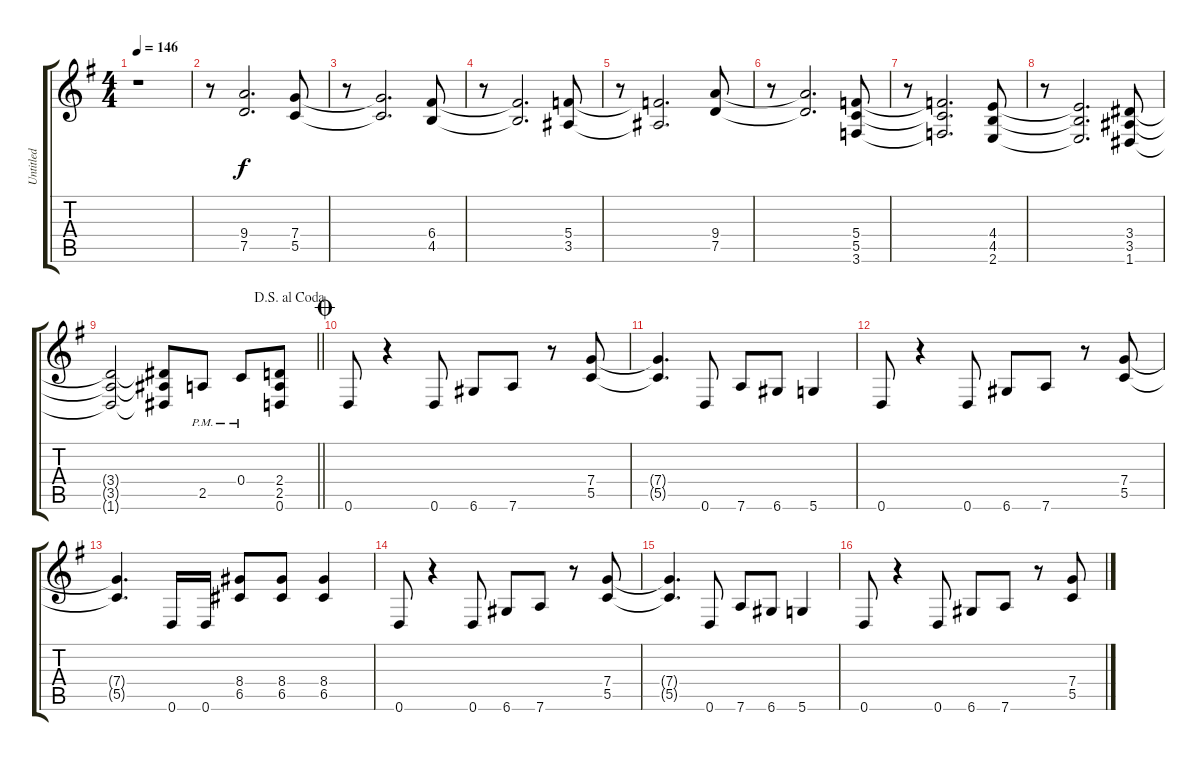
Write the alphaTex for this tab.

\track ("Untitled" "Untitled") {instrument distortionguitar}
\staff {score tabs}
\tuning (D4 A3 F3 C3 G2 D2) {hide}
\ts (4 4)
\tempo 146
\clef g2
\ks g
r.1{dy f} |
r.8 (9.4 7.5).2{d} (7.4 5.5).8 |
r.8 (7.4{t} 5.5{t}).2{d} (6.4 4.5).8 |
r.8 (6.4{t} 4.5{t}).2{d} (5.4 3.5).8 |
r.8 (5.4{t} 3.5{t}).2{d} (9.4 7.5).8 |
r.8 (9.4{t} 7.5{t}).2{d} (5.4 5.5 3.6).8 |
r.8 (5.4{t} 5.5{t} 3.6{t}).2{d} (4.4 4.5 2.6).8 |
r.8 (4.4{t} 4.5{t} 2.6{t}).2{d} (3.4 3.5 1.6).8 |
\jump dalsegnoalcoda
\barLineRight lightlight
(3.4{t} 3.5{t} 1.6{t}).2 (3.4{t} 3.5{t} 1.6{t}).8 2.5{pm}.8 0.4{pm}.8 (2.4 2.5 0.6).8 |
\jump coda
0.6.8 r.4 0.6.8 6.6.8 7.6.8 r.8 (7.4 5.5).8 |
(7.4{t} 5.5{t}).4{d} 0.6.8 7.6.8 6.6.8 5.6.4 |
0.6.8 r.4 0.6.8 6.6.8 7.6.8 r.8 (7.4 5.5).8 |
(7.4{t} 5.5{t}).4{d} 0.6.16 0.6.16 (8.4 6.5).8 (8.4 6.5).8 (8.4 6.5).4 |
0.6.8 r.4 0.6.8 6.6.8 7.6.8 r.8 (7.4 5.5).8 |
(7.4{t} 5.5{t}).4{d} 0.6.8 7.6.8 6.6.8 5.6.4 |
0.6.8 r.4 0.6.8 6.6.8 7.6.8 r.8 (7.4 5.5).8
